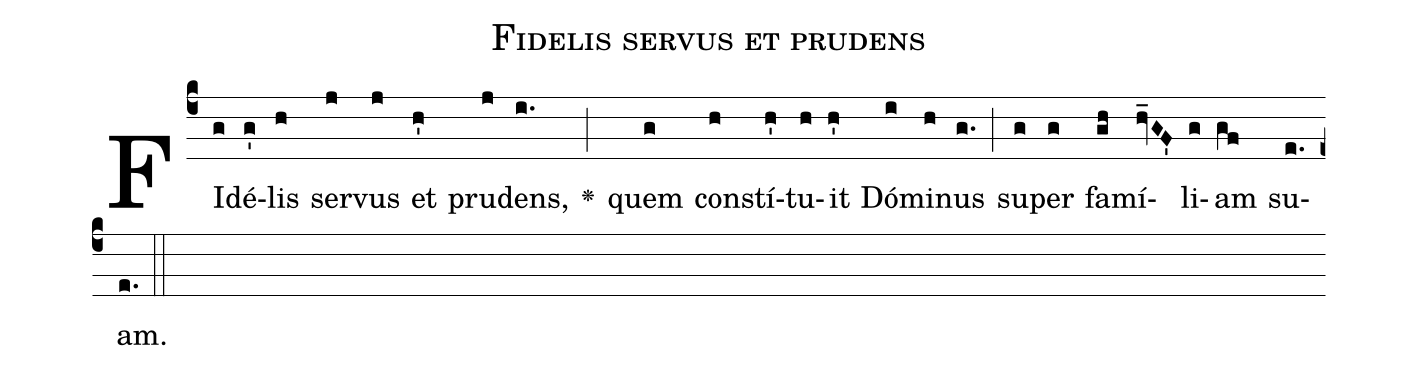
name: Fidelis servus et prudens;
%%
(c4)FI(g)dé(g')lis(h) ser(j)vus(j) et(h') pru(j)dens,(i.) <v>\greheightstar</v>(;)
quem(g) con(h)stí(h')tu(h)it(h') Dó(i)mi(h)nus(g.) (;)
su(g)per(g) fa(gh)mí(hv_GF')li(g)am(gf) su(e.)am.(e.) (::)
